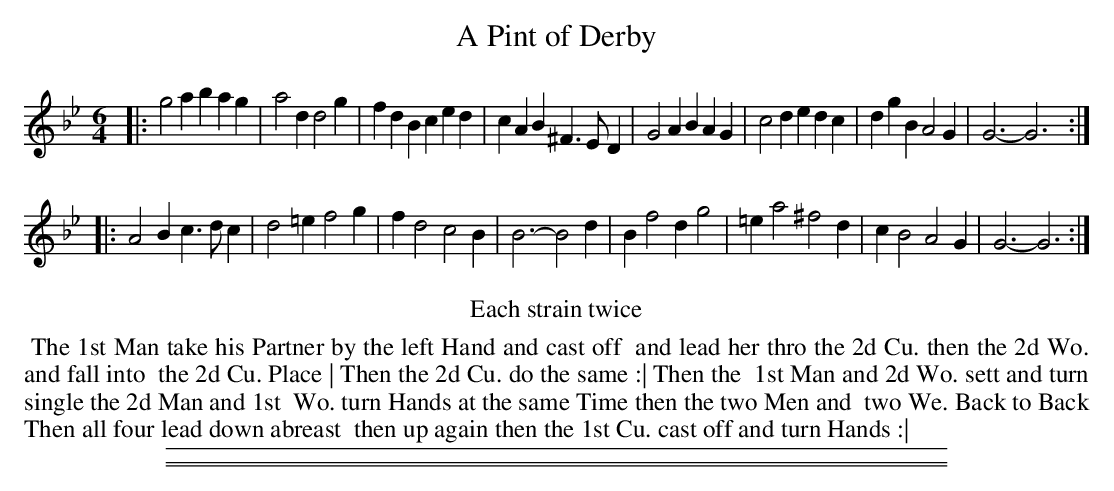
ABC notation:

X:1
T: A Pint of Derby
M: 6/4
L: 1/4
K: Gm
|:\
g2a bag | a2d d2g | fdB ced | cAB ^F>ED |\
G2A BAG | c2d edc | dgB A2G | G3- G3 :|
|:\
A2B c>dc | d2=e f2g |fd2 c2B | B3- B2d |\
Bf2 dg2 | =ea2 ^f2d | cB2 A2G | G3- G3 :|
